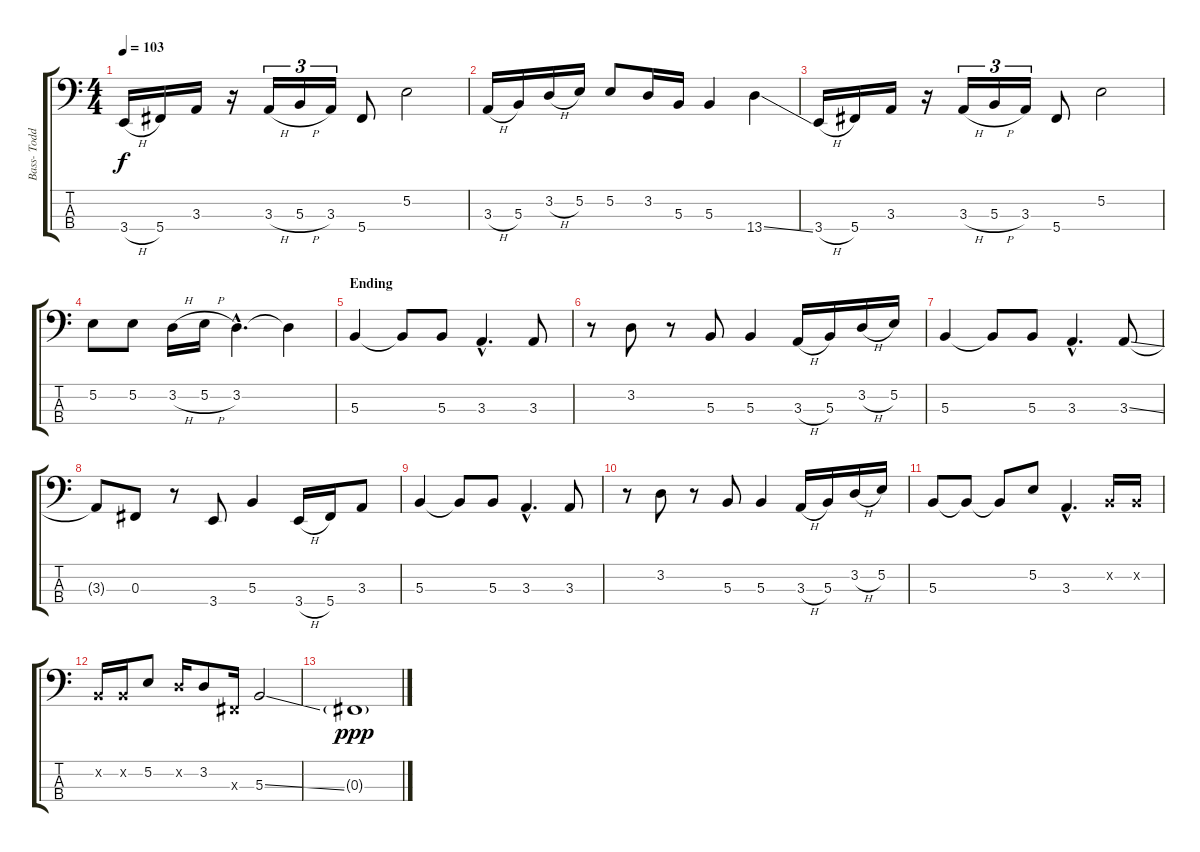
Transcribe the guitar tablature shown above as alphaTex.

\track ("Bass- Todd Strange" "Bass- Todd") {instrument electricbasspick}
\staff {score tabs}
\tuning (E2 B1 Gb1 Db1) {hide}
\ts (4 4)
\tempo 103
\clef f4
\ks c
3.4{h}.16{dy f} 5.4.16 3.3.16 r.16 3.3{h}.16{tu (3 2)} 5.3{h}.16{tu (3 2)} 3.3.16{tu (3 2)} 5.4.8 5.2.2 |
3.3{h}.16 5.3.16 3.2{h}.16 5.2.16 5.2.8 3.2.16 5.3.16 5.3.4 13.4{ss}.4 |
3.4{h}.16 5.4.16 3.3.16 r.16 3.3{h}.16{tu (3 2)} 5.3{h}.16{tu (3 2)} 3.3.16{tu (3 2)} 5.4.8 5.2.2 |
5.2.8 5.2.8 3.2{h}.16 5.2{h}.16 3.2{hac}.4{d} 3.2{t}.4 |
\section ("" "Ending")
5.3.4 5.3{t}.8 5.3.8 3.3{hac}.4{d} 3.3.8 |
r.8 3.2.8 r.8 5.3.8 5.3.4 3.3{h}.16 5.3.16 3.2{h}.16 5.2.16 |
5.3.4 5.3{t}.8 5.3.8 3.3{hac}.4{d} 3.3{ss}.8 |
3.3{t}.8 0.3.8 r.8 3.4.8 5.3.4 3.4{h}.16 5.4.16 3.3.8 |
5.3.4 5.3{t}.8 5.3.8 3.3{hac}.4{d} 3.3.8 |
r.8 3.2.8 r.8 5.3.8 5.3.4 3.3{h}.16 5.3.16 3.2{h}.16 5.2.16 |
5.3.8 5.3{t}.8 5.3{t}.8 5.2.8 3.3{hac}.4{d} 0.2{x}.16 0.2{x}.16 |
0.2{x}.16 0.2{x}.16 5.2.8 3.2{x}.16 3.2.8 0.3{x}.16 5.3{ss}.2 |
0.3{g}.1{dy ppp volume 0}
